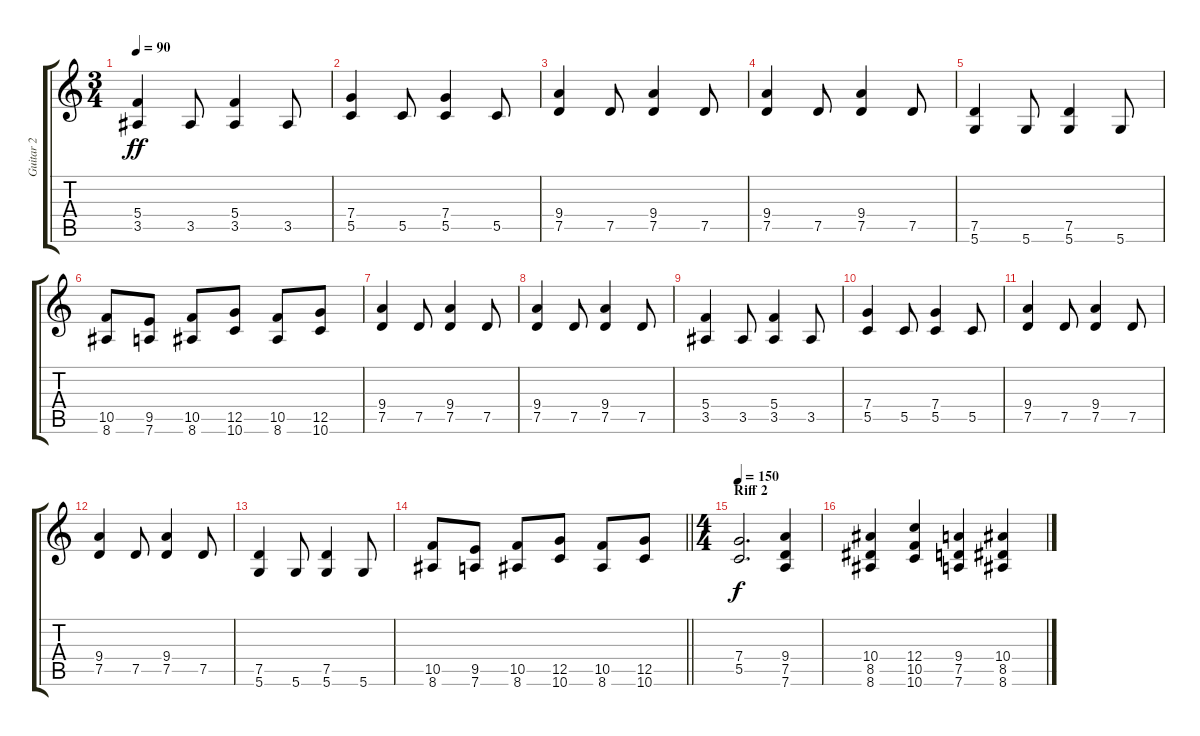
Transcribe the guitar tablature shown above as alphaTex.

\track ("Guitar 2" "Guitar 2") {instrument distortionguitar}
\staff {score tabs}
\tuning (D4 A3 F3 C3 G2 D2) {hide}
\ts (3 4)
\tempo 90
\clef g2
\ks c
(5.4 3.5).4{dy ff} 3.5.8 (5.4 3.5).4 3.5.8 |
(7.4 5.5).4 5.5.8 (7.4 5.5).4 5.5.8 |
(9.4 7.5).4 7.5.8 (9.4 7.5).4 7.5.8 |
(9.4 7.5).4 7.5.8 (9.4 7.5).4 7.5.8 |
(7.5 5.6).4 5.6.8 (7.5 5.6).4 5.6.8 |
(10.5 8.6).8 (9.5 7.6).8 (10.5 8.6).8 (12.5 10.6).8 (10.5 8.6).8 (12.5 10.6).8 |
(9.4 7.5).4 7.5.8 (9.4 7.5).4 7.5.8 |
(9.4 7.5).4 7.5.8 (9.4 7.5).4 7.5.8 |
(5.4 3.5).4 3.5.8 (5.4 3.5).4 3.5.8 |
(7.4 5.5).4 5.5.8 (7.4 5.5).4 5.5.8 |
(9.4 7.5).4 7.5.8 (9.4 7.5).4 7.5.8 |
(9.4 7.5).4 7.5.8 (9.4 7.5).4 7.5.8 |
(7.5 5.6).4 5.6.8 (7.5 5.6).4 5.6.8 |
\barLineRight lightlight
(10.5 8.6).8 (9.5 7.6).8 (10.5 8.6).8 (12.5 10.6).8 (10.5 8.6).8 (12.5 10.6).8 |
\ts (4 4)
\section ("" "Riff 2")
\tempo 150
(7.4 5.5).2{d dy f} (9.4 7.5 7.6).4 |
(10.4 8.5 8.6).4 (12.4 10.5 10.6).4 (9.4 7.5 7.6).4 (10.4 8.5 8.6).4
